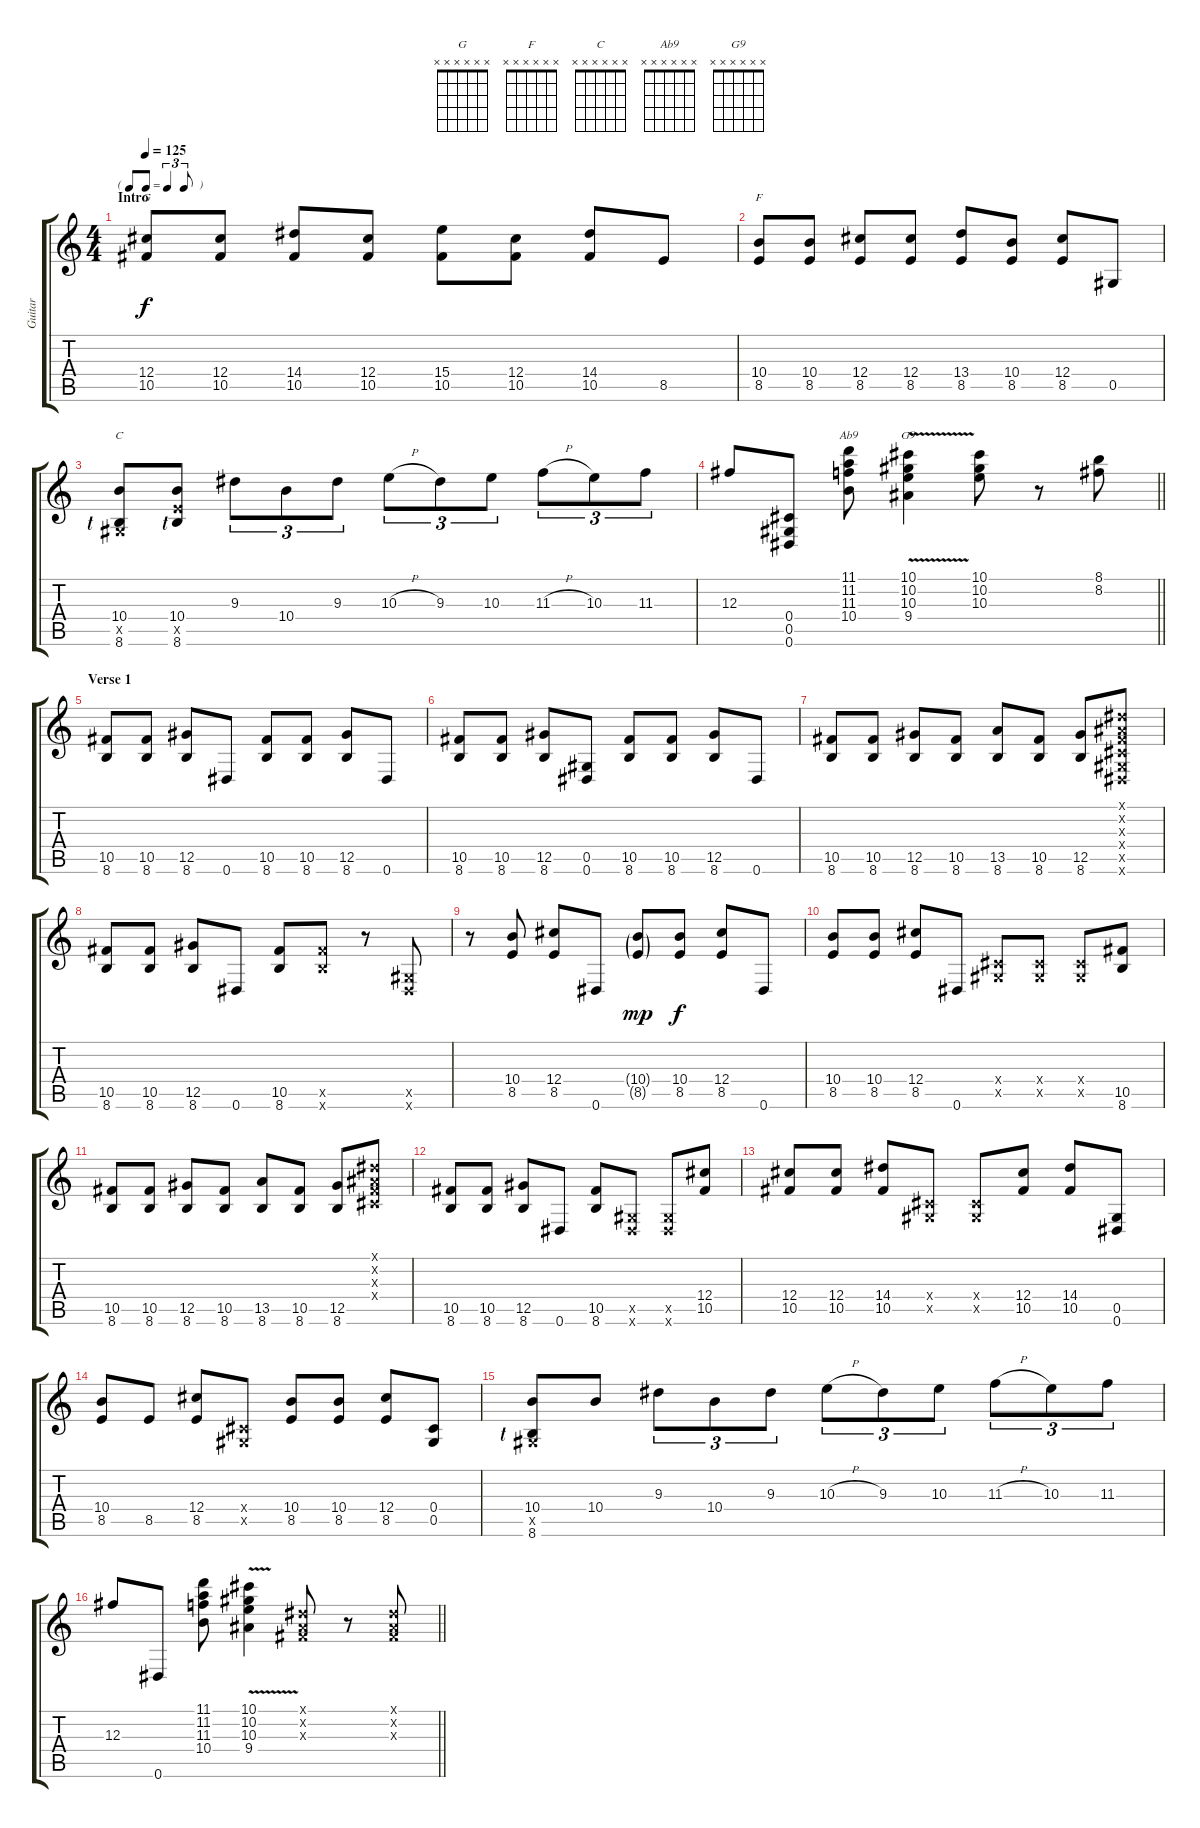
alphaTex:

\track ("Guitar" "Guitar") {instrument overdrivenguitar}
\staff {score tabs}
\tuning (Eb4 Bb3 Gb3 Db3 Ab2 Eb2) {hide}
\chord ("G" x x x x x x)
\chord ("F" x x x x x x)
\chord ("C" x x x x x x)
\chord ("Ab9" x x x x x x)
\chord ("G9" x x x x x x)
\ts (4 4)
\tf triplet8th
\section ("" "Intro")
\tempo 125
\clef g2
\ks c
(12.4 10.5).8{ch "G" dy f instrument overdrivenguitar} (12.4 10.5).8 (14.4 10.5).8 (12.4 10.5).8 (15.4 10.5).8 (12.4 10.5).8 (14.4 10.5).8 8.5.8 |
(10.4 8.5).8{ch "F"} (10.4 8.5).8 (12.4 8.5).8 (12.4 8.5).8 (13.4 8.5).8 (10.4 8.5).8 (12.4 8.5).8 0.5.8 |
(10.4 0.5{x} 8.6{lf 1}).8{ch "C"} (10.4 8.5{x} 8.6{lf 1}).8 9.3.8{tu (3 2)} 10.4.8{tu (3 2)} 9.3.8{tu (3 2)} 10.3{h}.8{tu (3 2)} 9.3.8{tu (3 2)} 10.3.8{tu (3 2)} 11.3{h}.8{tu (3 2)} 10.3.8{tu (3 2)} 11.3.8{tu (3 2)} |
\barLineRight lightlight
12.3.8 (0.4 0.5 0.6).8 (11.1 11.2 11.3 10.4).8{ch "Ab9"} (10.1{v} 10.2{v} 10.3{v} 9.4{v}).4{ch "G9"} (10.1 10.2 10.3).8 r.8 (8.1 8.2).8 |
\section ("" "Verse 1")
(10.5 8.6).8 (10.5 8.6).8 (12.5 8.6).8 0.6.8 (10.5 8.6).8 (10.5 8.6).8 (12.5 8.6).8 0.6.8 |
(10.5 8.6).8 (10.5 8.6).8 (12.5 8.6).8 (0.5 0.6).8 (10.5 8.6).8 (10.5 8.6).8 (12.5 8.6).8 0.6.8 |
(10.5 8.6).8 (10.5 8.6).8 (12.5 8.6).8 (10.5 8.6).8 (13.5 8.6).8 (10.5 8.6).8 (12.5 8.6).8 (0.1{x} 0.2{x} 0.3{x} 0.4{x} 0.5{x} 0.6{x}).8 |
(10.5 8.6).8 (10.5 8.6).8 (12.5 8.6).8 0.6.8 (10.5 8.6).8 (10.5{x} 8.6{x}).8 r.8 (0.5{x} 0.6{x}).8 |
r.8 (10.4 8.5).8 (12.4 8.5).8 0.6.8 (10.4{g} 8.5{g}).8{dy mp} (10.4 8.5).8{dy f} (12.4 8.5).8 0.6.8 |
(10.4 8.5).8 (10.4 8.5).8 (12.4 8.5).8 0.6.8 (0.4{x} 0.5{x}).8 (0.4{x} 0.5{x}).8 (0.4{x} 0.5{x}).8 (10.5 8.6).8 |
(10.5 8.6).8 (10.5 8.6).8 (12.5 8.6).8 (10.5 8.6).8 (13.5 8.6).8 (10.5 8.6).8 (12.5 8.6).8 (0.1{x} 0.2{x} 0.3{x} 0.4{x}).8 |
(10.5 8.6).8 (10.5 8.6).8 (12.5 8.6).8 0.6.8 (10.5 8.6).8 (0.5{x} 0.6{x}).8 (0.5{x} 0.6{x}).8 (12.4 10.5).8 |
(12.4 10.5).8 (12.4 10.5).8 (14.4 10.5).8 (0.4{x} 0.5{x}).8 (0.4{x} 0.5{x}).8 (12.4 10.5).8 (14.4 10.5).8 (0.5 0.6).8 |
(10.4 8.5).8 8.5.8 (12.4 8.5).8 (0.4{x} 0.5{x}).8 (10.4 8.5).8 (10.4 8.5).8 (12.4 8.5).8 (0.4 0.5).8 |
(10.4 0.5{x} 8.6{lf 1}).8 10.4.8 9.3.8{tu (3 2)} 10.4.8{tu (3 2)} 9.3.8{tu (3 2)} 10.3{h}.8{tu (3 2)} 9.3.8{tu (3 2)} 10.3.8{tu (3 2)} 11.3{h}.8{tu (3 2)} 10.3.8{tu (3 2)} 11.3.8{tu (3 2)} |
\barLineRight lightlight
12.3.8 0.6.8 (11.1 11.2 11.3 10.4).8 (10.1{v} 10.2{v} 10.3{v} 9.4{v}).4 (0.1{x} 0.2{x} 0.3{x}).8 r.8 (0.1{x} 0.2{x} 0.3{x}).8
